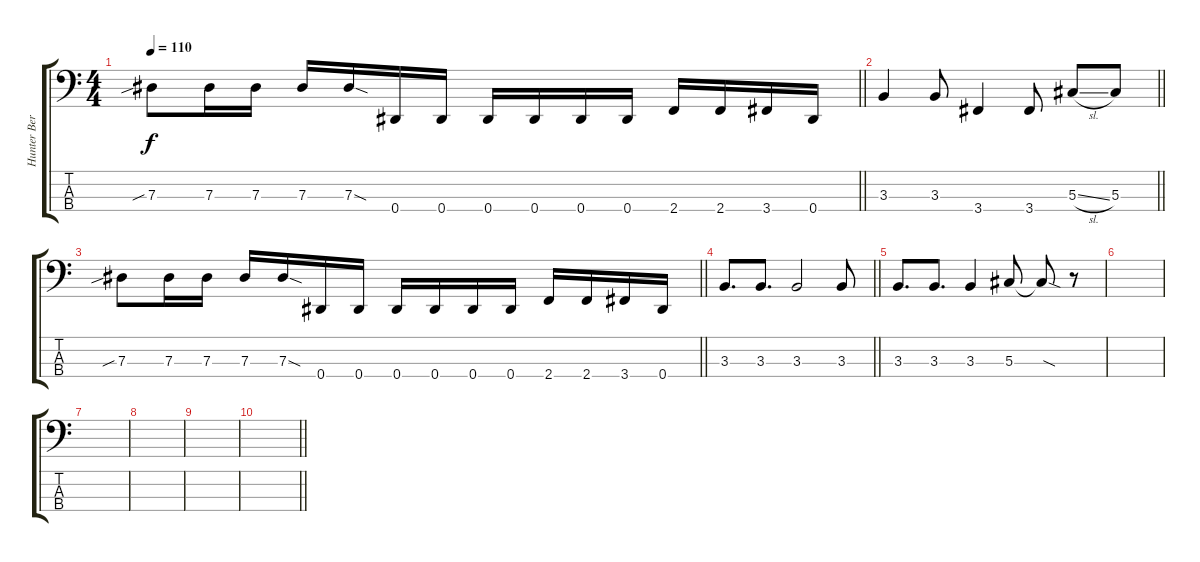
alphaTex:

\track ("Hunter Bergan" "Hunter Ber") {instrument electricbasspick}
\staff {score tabs}
\tuning (Gb2 Db2 Ab1 Eb1) {hide}
\ts (4 4)
\tempo 110
\clef f4
\barLineRight lightlight
\ks c
7.3{sib}.8{dy f} 7.3.16 7.3.16 7.3.16 7.3{sod}.16 0.4.16 0.4.16 0.4.16 0.4.16 0.4.16 0.4.16 2.4.16 2.4.16 3.4.16 0.4.16 |
\barLineRight lightlight
3.3.4 3.3.8 3.4.4 3.4.8 5.3{sl}.8 5.3.8 |
\barLineRight lightlight
7.3{sib}.8 7.3.16 7.3.16 7.3.16 7.3{sod}.16 0.4.16 0.4.16 0.4.16 0.4.16 0.4.16 0.4.16 2.4.16 2.4.16 3.4.16 0.4.16 |
\barLineRight lightlight
3.3.8{d} 3.3.8{d} 3.3.2 3.3.8 |
3.3.8{d} 3.3.8{d} 3.3.4 5.3.8 5.3{sod t}.8 r.8 |
|
|
|
|
\barLineRight lightlight
